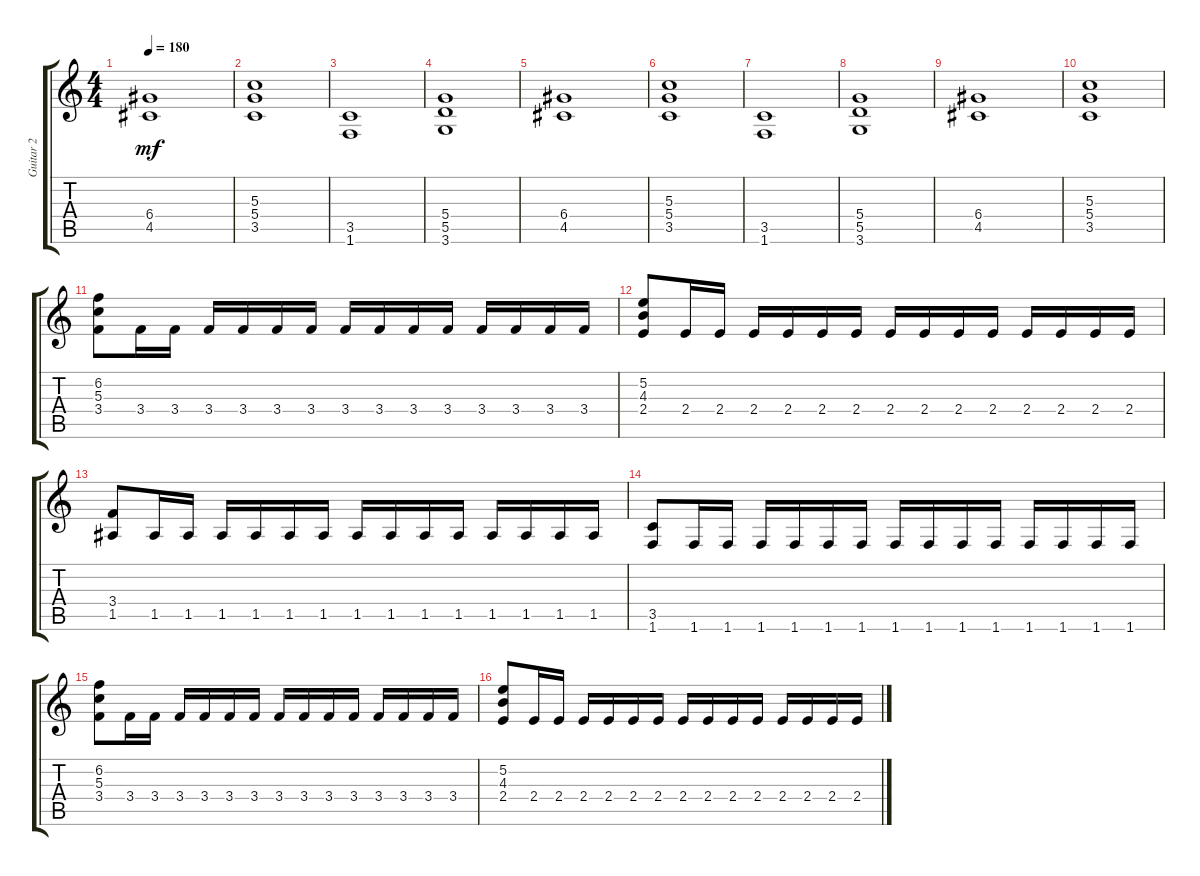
\track ("Guitar 2" "Guitar 2") {instrument distortionguitar}
\staff {score tabs}
\tuning (E4 B3 G3 D3 A2 E2) {hide}
\ts (4 4)
\tempo 180
\clef g2
\ks c
(6.4 4.5).1{dy mf} |
(5.3 5.4 3.5).1 |
(3.5 1.6).1 |
(5.4 5.5 3.6).1 |
(6.4 4.5).1 |
(5.3 5.4 3.5).1 |
(3.5 1.6).1 |
(5.4 5.5 3.6).1 |
(6.4 4.5).1 |
(5.3 5.4 3.5).1 |
(6.2 5.3 3.4).8 3.4.16 3.4.16 3.4.16 3.4.16 3.4.16 3.4.16 3.4.16 3.4.16 3.4.16 3.4.16 3.4.16 3.4.16 3.4.16 3.4.16 |
(5.2 4.3 2.4).8 2.4.16 2.4.16 2.4.16 2.4.16 2.4.16 2.4.16 2.4.16 2.4.16 2.4.16 2.4.16 2.4.16 2.4.16 2.4.16 2.4.16 |
(3.4 1.5).8 1.5.16 1.5.16 1.5.16 1.5.16 1.5.16 1.5.16 1.5.16 1.5.16 1.5.16 1.5.16 1.5.16 1.5.16 1.5.16 1.5.16 |
(3.5 1.6).8 1.6.16 1.6.16 1.6.16 1.6.16 1.6.16 1.6.16 1.6.16 1.6.16 1.6.16 1.6.16 1.6.16 1.6.16 1.6.16 1.6.16 |
(6.2 5.3 3.4).8 3.4.16 3.4.16 3.4.16 3.4.16 3.4.16 3.4.16 3.4.16 3.4.16 3.4.16 3.4.16 3.4.16 3.4.16 3.4.16 3.4.16 |
(5.2 4.3 2.4).8 2.4.16 2.4.16 2.4.16 2.4.16 2.4.16 2.4.16 2.4.16 2.4.16 2.4.16 2.4.16 2.4.16 2.4.16 2.4.16 2.4.16
